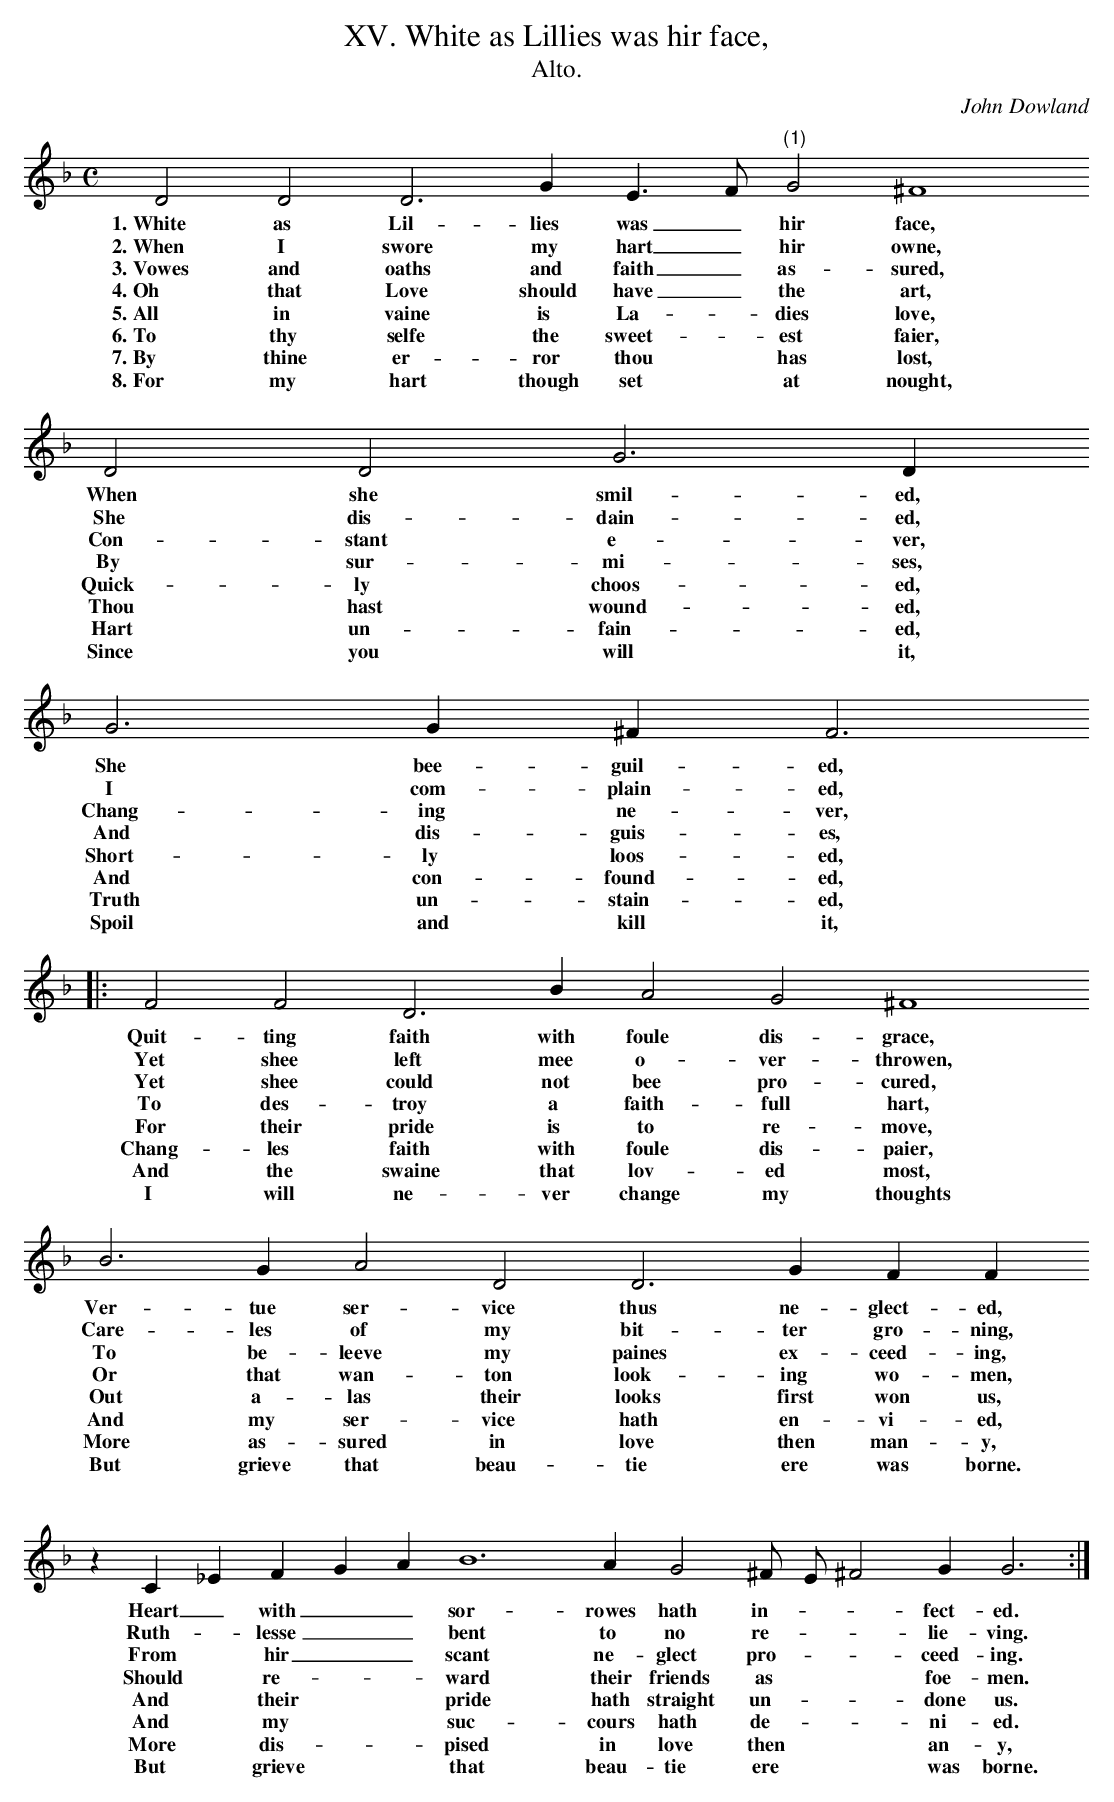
X:1
T:XV. White as Lillies was hir face,
T:Alto.
C: John Dowland
L:1/4
M:C
K: G dor
D2 D2 D3 G E > F "(1)"G2 ^F4
w:1.~White as Lil- lies was _ hir face,
w:2.~When I swore my hart _ hir owne,
w:3.~Vowes and oaths and faith _ as- sured,
w:4.~Oh that Love should have _ the art,
w:5.~All in vaine is La- * dies love,
w:6.~To thy selfe the sweet- * est faier,
w:7.~By thine er- ror thou * has lost,
w:8.~For my hart though set * at nought,
D2 D2 G3 D
w:When she smil- ed,
w:She dis- dain- ed,
w:Con- stant e- ver,
w:By sur- mi- ses,
w:Quick- ly choos- ed,
w:Thou hast wound- ed,
w:Hart un- fain- ed,
w:Since you will it,
G3 G ^F F3
w:She bee- guil- ed,
w:I com- plain- ed,
w:Chang- ing ne- ver,
w:And dis- guis- es,
w:Short- ly loos- ed,
w:And con- found- ed,
w:Truth un- stain- ed,
w:Spoil and kill it,
|:F2 F2 D3 B A2 G2 ^F4
w:Quit- ting faith with foule dis- grace,
w:Yet shee left mee o- ver- throwen,
w:Yet shee could not bee pro- cured,
w:To des- troy a faith- full hart,
w:For their pride is to re- move,
w:Chang- les faith with foule dis- paier,
w:And the swaine that lov- ed most,
w:I will ne- ver change my thoughts
B3 G A2 D2 D3 G F F
w:Ver- tue ser- vice thus ne- glect- ed,
w:Care- les of my bit- ter gro- ning,
w:To be- leeve my paines ex- ceed- ing,
w:Or that wan- ton look- ing wo- men,
w:Out a- las their looks first won us,
w:And my ser- vice hath en- vi- ed,
w:More as- sured in love then man- y,
w:But grieve that beau- tie ere was borne.
z C _E F G A B6 A G2 ^F/ E/ ^F2 G G3 :|
w:Heart _ with _ _ sor- rowes hath in- * * fect- ed.
w:Ruth- * lesse _ _ bent to no re- * * lie-  ving.
w:From * hir _ _ scant ne- glect pro- * * ceed-  ing.
w:Should * re- * * ward their friends as * * foe-  men.
w:And * their * * pride hath straight un- * * done  us.
w:And * my * * suc- cours hath de- * * ni-  ed.
w:More * dis- * * pised in love then * * an-  y,
w:But * grieve * * that beau- tie ere * * was  borne.
